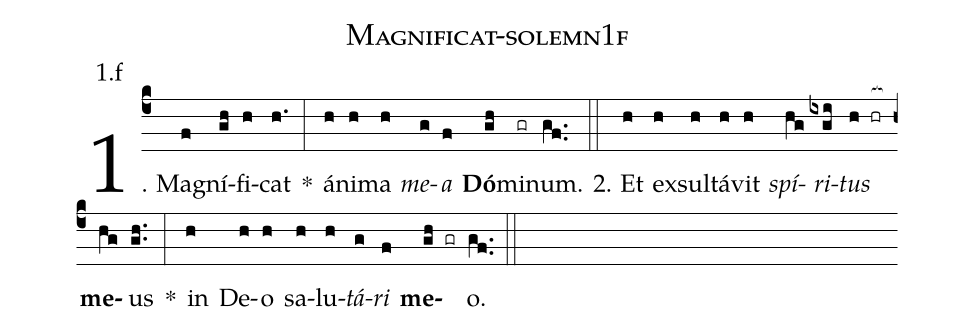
name: Magnificat-solemn1f;
annotation: 1.f;
%%
(c4)1. Ma(f)gní(gh)fi(h)cat(h.) *(:) á(h)ni(h)ma(h) <i>me</i>(g)<i>a</i>(f) <b>Dó</b>(gh)mi(gr)num.(gf..) (::)
2. Et(h) ex(h)sul(h)tá(h)vit(h) <i>spí</i>(hg)<i>ri</i>(ixgi)<i>tus</i>(h hr[ocb:1{]) <b>me</b>(hg[ocb:0}])us(gh..) *(:) in(h) De(h)o(h) sa(h)lu(h)<i>tá</i>(g)<i>ri</i>(f) <b>me</b>(gh gr)o.(gf..) (::)
